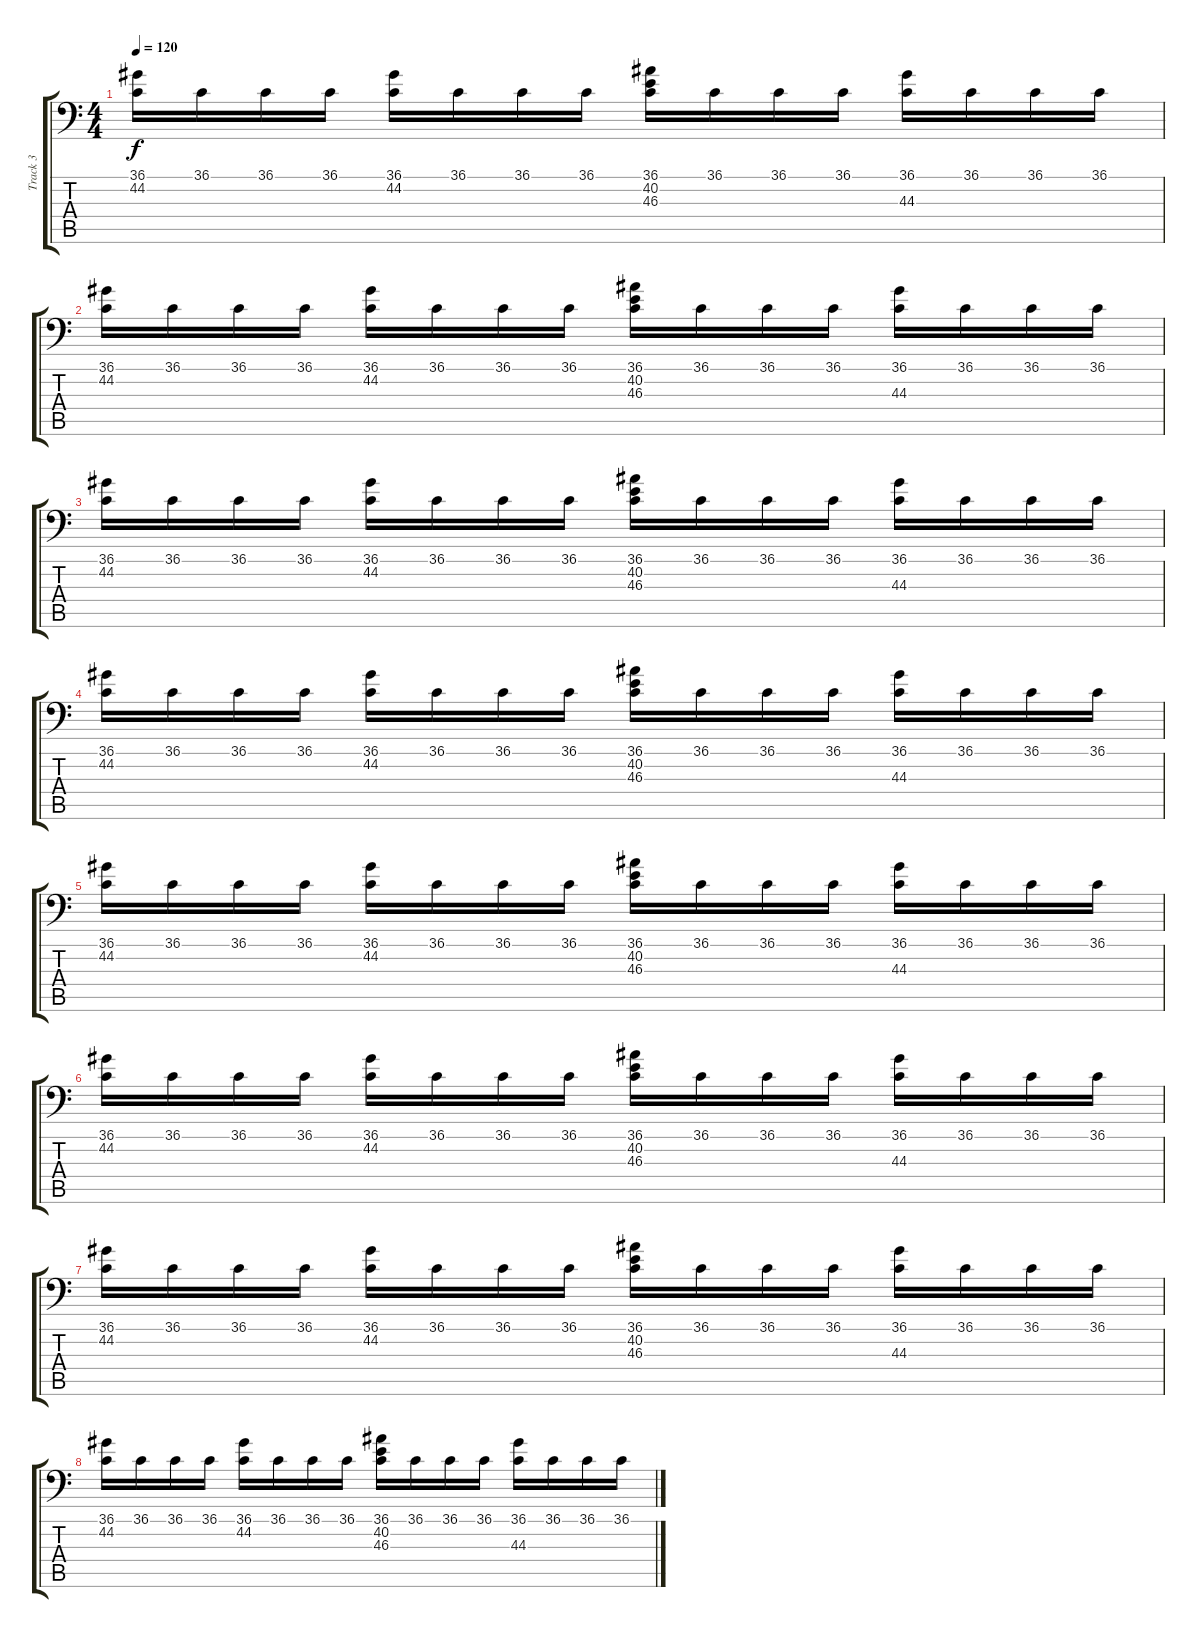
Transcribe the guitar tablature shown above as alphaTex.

\track ("Track 3" "Track 3") {instrument acousticgrandpiano}
\staff {score tabs}
\tuning (C-1 C-1 C-1 C-1 C-1 C-1) {hide}
\ts (4 4)
\tempo 120
\clef f4
\ks c
(36.1 44.2).16{dy f} 36.1.16 36.1.16 36.1.16 (36.1 44.2).16 36.1.16 36.1.16 36.1.16 (36.1 40.2 46.3).16 36.1.16 36.1.16 36.1.16 (36.1 44.3).16 36.1.16 36.1.16 36.1.16 |
(36.1 44.2).16 36.1.16 36.1.16 36.1.16 (36.1 44.2).16 36.1.16 36.1.16 36.1.16 (36.1 40.2 46.3).16 36.1.16 36.1.16 36.1.16 (36.1 44.3).16 36.1.16 36.1.16 36.1.16 |
(36.1 44.2).16 36.1.16 36.1.16 36.1.16 (36.1 44.2).16 36.1.16 36.1.16 36.1.16 (36.1 40.2 46.3).16 36.1.16 36.1.16 36.1.16 (36.1 44.3).16 36.1.16 36.1.16 36.1.16 |
(36.1 44.2).16 36.1.16 36.1.16 36.1.16 (36.1 44.2).16 36.1.16 36.1.16 36.1.16 (36.1 40.2 46.3).16 36.1.16 36.1.16 36.1.16 (36.1 44.3).16 36.1.16 36.1.16 36.1.16 |
(36.1 44.2).16 36.1.16 36.1.16 36.1.16 (36.1 44.2).16 36.1.16 36.1.16 36.1.16 (36.1 40.2 46.3).16 36.1.16 36.1.16 36.1.16 (36.1 44.3).16 36.1.16 36.1.16 36.1.16 |
(36.1 44.2).16 36.1.16 36.1.16 36.1.16 (36.1 44.2).16 36.1.16 36.1.16 36.1.16 (36.1 40.2 46.3).16 36.1.16 36.1.16 36.1.16 (36.1 44.3).16 36.1.16 36.1.16 36.1.16 |
(36.1 44.2).16 36.1.16 36.1.16 36.1.16 (36.1 44.2).16 36.1.16 36.1.16 36.1.16 (36.1 40.2 46.3).16 36.1.16 36.1.16 36.1.16 (36.1 44.3).16 36.1.16 36.1.16 36.1.16 |
(36.1 44.2).16 36.1.16 36.1.16 36.1.16 (36.1 44.2).16 36.1.16 36.1.16 36.1.16 (36.1 40.2 46.3).16 36.1.16 36.1.16 36.1.16 (36.1 44.3).16 36.1.16 36.1.16 36.1.16
